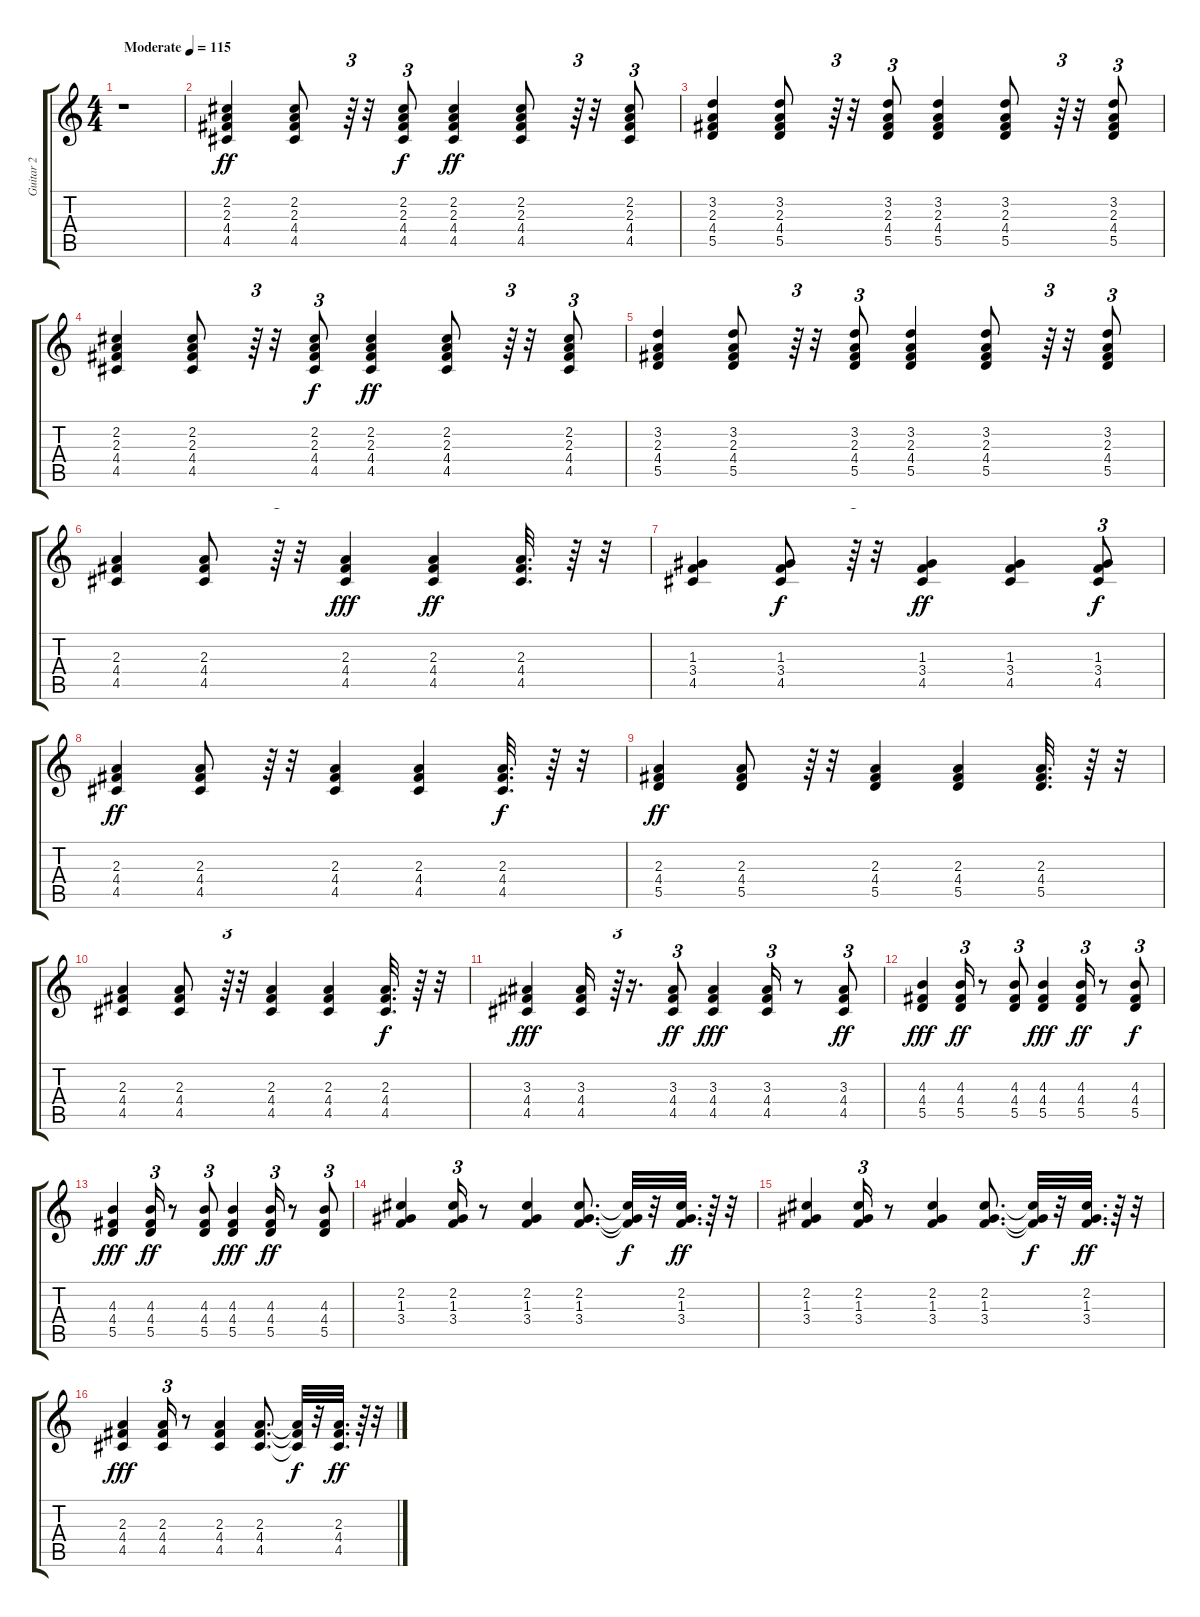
\track ("Guitar 2" "Guitar 2") {instrument acousticguitarsteel}
\staff {score tabs}
\tuning (E4 B3 G3 D3 A2 E2) {hide}
\ts (4 4)
\tempo (115 "Moderate")
\clef g2
\ks c
r.1{dy ff instrument acousticguitarsteel} |
(2.2 2.3 4.4 4.5).4 (2.2 2.3 4.4 4.5).8 r.64{tu (3 2)} r.32 (2.2 2.3 4.4 4.5).8{tu (3 2) dy f} (2.2 2.3 4.4 4.5).4{dy ff} (2.2 2.3 4.4 4.5).8 r.64{tu (3 2)} r.32 (2.2 2.3 4.4 4.5).8{tu (3 2)} |
(3.2 2.3 4.4 5.5).4 (3.2 2.3 4.4 5.5).8 r.64{tu (3 2)} r.32 (3.2 2.3 4.4 5.5).8{tu (3 2)} (3.2 2.3 4.4 5.5).4 (3.2 2.3 4.4 5.5).8 r.64{tu (3 2)} r.32 (3.2 2.3 4.4 5.5).8{tu (3 2)} |
(2.2 2.3 4.4 4.5).4 (2.2 2.3 4.4 4.5).8 r.64{tu (3 2)} r.32 (2.2 2.3 4.4 4.5).8{tu (3 2) dy f} (2.2 2.3 4.4 4.5).4{dy ff} (2.2 2.3 4.4 4.5).8 r.64{tu (3 2)} r.32 (2.2 2.3 4.4 4.5).8{tu (3 2)} |
(3.2 2.3 4.4 5.5).4 (3.2 2.3 4.4 5.5).8 r.64{tu (3 2)} r.32 (3.2 2.3 4.4 5.5).8{tu (3 2)} (3.2 2.3 4.4 5.5).4 (3.2 2.3 4.4 5.5).8 r.64{tu (3 2)} r.32 (3.2 2.3 4.4 5.5).8{tu (3 2)} |
(2.3 4.4 4.5).4 (2.3 4.4 4.5).8 r.64{tu (3 2)} r.32 (2.3 4.4 4.5).4{dy fff} (2.3 4.4 4.5).4{dy ff} (2.3 4.4 4.5).32{d} r.64 r.32 |
(1.3 3.4 4.5).4 (1.3 3.4 4.5).8{dy f} r.64{tu (3 2)} r.32 (1.3 3.4 4.5).4{dy ff} (1.3 3.4 4.5).4 (1.3 3.4 4.5).8{tu (3 2) dy f} |
(2.3 4.4 4.5).4{dy ff} (2.3 4.4 4.5).8 r.64{tu (3 2)} r.32 (2.3 4.4 4.5).4 (2.3 4.4 4.5).4 (2.3 4.4 4.5).32{d dy f} r.64 r.32 |
(2.3 4.4 5.5).4{dy ff} (2.3 4.4 5.5).8 r.64{tu (3 2)} r.32 (2.3 4.4 5.5).4 (2.3 4.4 5.5).4 (2.3 4.4 5.5).32{d} r.64 r.32 |
(2.3 4.4 4.5).4 (2.3 4.4 4.5).8 r.64{tu (3 2)} r.32 (2.3 4.4 4.5).4 (2.3 4.4 4.5).4 (2.3 4.4 4.5).32{d dy f} r.64 r.32 |
(3.3 4.4 4.5).4{dy fff} (3.3 4.4 4.5).16 r.64{tu (3 2)} r.16{d} (3.3 4.4 4.5).8{tu (3 2) dy ff} (3.3 4.4 4.5).4{dy fff} (3.3 4.4 4.5).16{tu (3 2)} r.8 (3.3 4.4 4.5).8{tu (3 2) dy ff} |
(4.3 4.4 5.5).4{dy fff} (4.3 4.4 5.5).16{tu (3 2) dy ff} r.8 (4.3 4.4 5.5).8{tu (3 2)} (4.3 4.4 5.5).4{dy fff} (4.3 4.4 5.5).16{tu (3 2) dy ff} r.8 (4.3 4.4 5.5).8{tu (3 2) dy f} |
(4.3 4.4 5.5).4{dy fff} (4.3 4.4 5.5).16{tu (3 2) dy ff} r.8 (4.3 4.4 5.5).8{tu (3 2)} (4.3 4.4 5.5).4{dy fff} (4.3 4.4 5.5).16{tu (3 2) dy ff} r.8 (4.3 4.4 5.5).8{tu (3 2)} |
(2.2 1.3 3.4).4 (2.2 1.3 3.4).16{tu (3 2)} r.8 (2.2 1.3 3.4).4 (2.2 1.3 3.4).8{d} (2.2{t} 1.3{t} 3.4{t}).32{dy f} r.32 (2.2 1.3 3.4).32{d dy ff} r.64 r.32 |
(2.2 1.3 3.4).4 (2.2 1.3 3.4).16{tu (3 2)} r.8 (2.2 1.3 3.4).4 (2.2 1.3 3.4).8{d} (2.2{t} 1.3{t} 3.4{t}).32{dy f} r.32 (2.2 1.3 3.4).32{d dy ff} r.64 r.32 |
(2.3 4.4 4.5).4{dy fff} (2.3 4.4 4.5).16{tu (3 2)} r.8 (2.3 4.4 4.5).4 (2.3 4.4 4.5).8{d} (2.3{t} 4.4{t} 4.5{t}).32{dy f} r.32 (2.3 4.4 4.5).32{d dy ff} r.64 r.32
